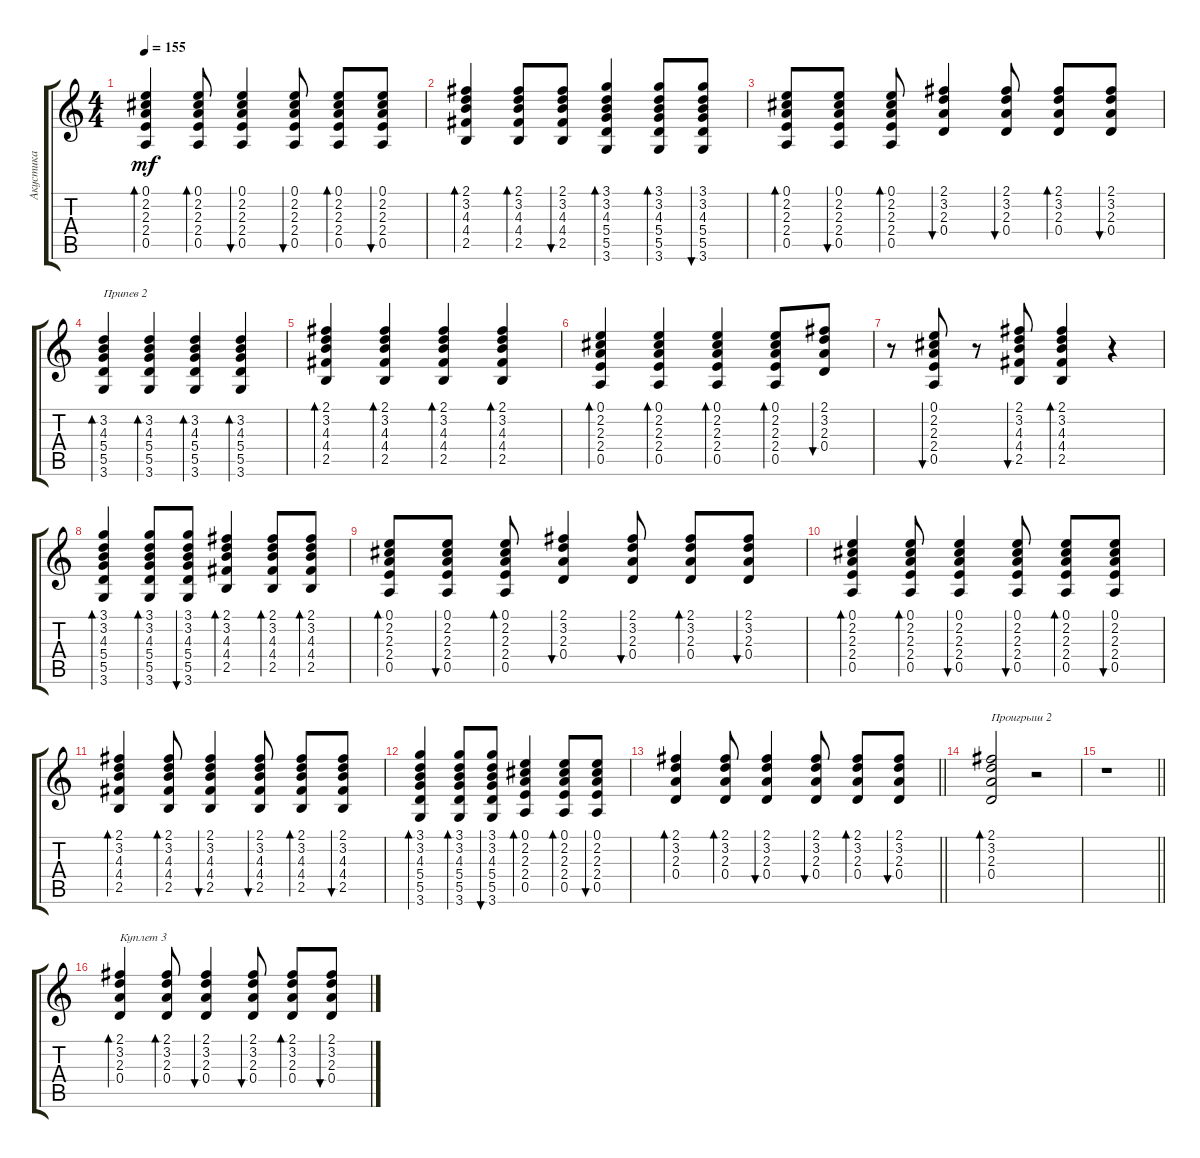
\track ("Акустика" "Акустика") {instrument acousticguitarsteel}
\staff {score tabs}
\tuning (E4 B3 G3 D3 A2 E2) {hide}
\ts (4 4)
\tempo 155
\clef g2
\ks c
(0.1 2.2 2.3 2.4 0.5).4{bd 60 dy mf} (0.1 2.2 2.3 2.4 0.5).8{bd 60} (0.1 2.2 2.3 2.4 0.5).4{bu 60} (0.1 2.2 2.3 2.4 0.5).8{bu 60} (0.1 2.2 2.3 2.4 0.5).8{bd 60} (0.1 2.2 2.3 2.4 0.5).8{bu 60} |
(2.1 3.2 4.3 4.4 2.5).4{bd 60} (2.1 3.2 4.3 4.4 2.5).8{bd 60} (2.1 3.2 4.3 4.4 2.5).8{bu 60} (3.1 3.2 4.3 5.4 5.5 3.6).4{bd 60} (3.1 3.2 4.3 5.4 5.5 3.6).8{bd 60} (3.1 3.2 4.3 5.4 5.5 3.6).8{bu 60} |
(0.1 2.2 2.3 2.4 0.5).8{bd 60} (0.1 2.2 2.3 2.4 0.5).8{bu 60} (0.1 2.2 2.3 2.4 0.5).8{bd 60} (2.1 3.2 2.3 0.4).4{bu 60} (2.1 3.2 2.3 0.4).8{bu 60} (2.1 3.2 2.3 0.4).8{bd 60} (2.1 3.2 2.3 0.4).8{bu 60} |
(3.2 4.3 5.4 5.5 3.6).4{bd 30 txt "Припев 2"} (3.2 4.3 5.4 5.5 3.6).4{bd 30} (3.2 4.3 5.4 5.5 3.6).4{bd 30} (3.2 4.3 5.4 5.5 3.6).4{bd 30} |
(2.1 3.2 4.3 4.4 2.5).4{bd 30} (2.1 3.2 4.3 4.4 2.5).4{bd 30} (2.1 3.2 4.3 4.4 2.5).4{bd 30} (2.1 3.2 4.3 4.4 2.5).4{bd 30} |
(0.1 2.2 2.3 2.4 0.5).4{bd 60} (0.1 2.2 2.3 2.4 0.5).4{bd 60} (0.1 2.2 2.3 2.4 0.5).4{bd 30} (0.1 2.2 2.3 2.4 0.5).8{bd 60} (2.1 3.2 2.3 0.4).8{bu 30} |
r.8 (0.1 2.2 2.3 2.4 0.5).8{bu 30} r.8 (2.1 3.2 4.3 4.4 2.5).8{bu 30} (2.1 3.2 4.3 4.4 2.5).4{bd 30} r.4 |
(3.1 3.2 4.3 5.4 5.5 3.6).4{bd 30} (3.1 3.2 4.3 5.4 5.5 3.6).8{bd 30} (3.1 3.2 4.3 5.4 5.5 3.6).8{bu 30} (2.1 3.2 4.3 4.4 2.5).4{bd 60} (2.1 3.2 4.3 4.4 2.5).8{bd 30} (2.1 3.2 4.3 4.4 2.5).8{bd 60} |
(0.1 2.2 2.3 2.4 0.5).8{bd 30} (0.1 2.2 2.3 2.4 0.5).8{bu 60} (0.1 2.2 2.3 2.4 0.5).8{bd 60} (2.1 3.2 2.3 0.4).4{bu 30} (2.1 3.2 2.3 0.4).8{bu 60} (2.1 3.2 2.3 0.4).8{bd 60} (2.1 3.2 2.3 0.4).8{bu 60} |
(0.1 2.2 2.3 2.4 0.5).4{bd 60} (0.1 2.2 2.3 2.4 0.5).8{bd 60} (0.1 2.2 2.3 2.4 0.5).4{bu 60} (0.1 2.2 2.3 2.4 0.5).8{bu 60} (0.1 2.2 2.3 2.4 0.5).8{bd 60} (0.1 2.2 2.3 2.4 0.5).8{bu 60} |
(2.1 3.2 4.3 4.4 2.5).4{bd 60} (2.1 3.2 4.3 4.4 2.5).8{bd 60} (2.1 3.2 4.3 4.4 2.5).4{bu 60} (2.1 3.2 4.3 4.4 2.5).8{bu 60} (2.1 3.2 4.3 4.4 2.5).8{bd 60} (2.1 3.2 4.3 4.4 2.5).8{bu 60} |
(3.1 3.2 4.3 5.4 5.5 3.6).4{bd 60} (3.1 3.2 4.3 5.4 5.5 3.6).8{bd 60} (3.1 3.2 4.3 5.4 5.5 3.6).8{bu 60} (0.1 2.2 2.3 2.4 0.5).4{bd 30} (0.1 2.2 2.3 2.4 0.5).8{bd 30} (0.1 2.2 2.3 2.4 0.5).8{bu 30} |
\barLineRight lightlight
(2.1 3.2 2.3 0.4).4{bd 60} (2.1 3.2 2.3 0.4).8{bd 30} (2.1 3.2 2.3 0.4).4{bu 30} (2.1 3.2 2.3 0.4).8{bu 30} (2.1 3.2 2.3 0.4).8{bd 30} (2.1 3.2 2.3 0.4).8{bu 30} |
(2.1 3.2 2.3 0.4).2{bd 30 txt "Проигрыш 2"} r.2 |
\barLineRight lightlight
r.1 |
(2.1 3.2 2.3 0.4).4{bd 60 txt "Куплет 3"} (2.1 3.2 2.3 0.4).8{bd 60} (2.1 3.2 2.3 0.4).4{bu 60} (2.1 3.2 2.3 0.4).8{bu 60} (2.1 3.2 2.3 0.4).8{bd 60} (2.1 3.2 2.3 0.4).8{bu 60}
